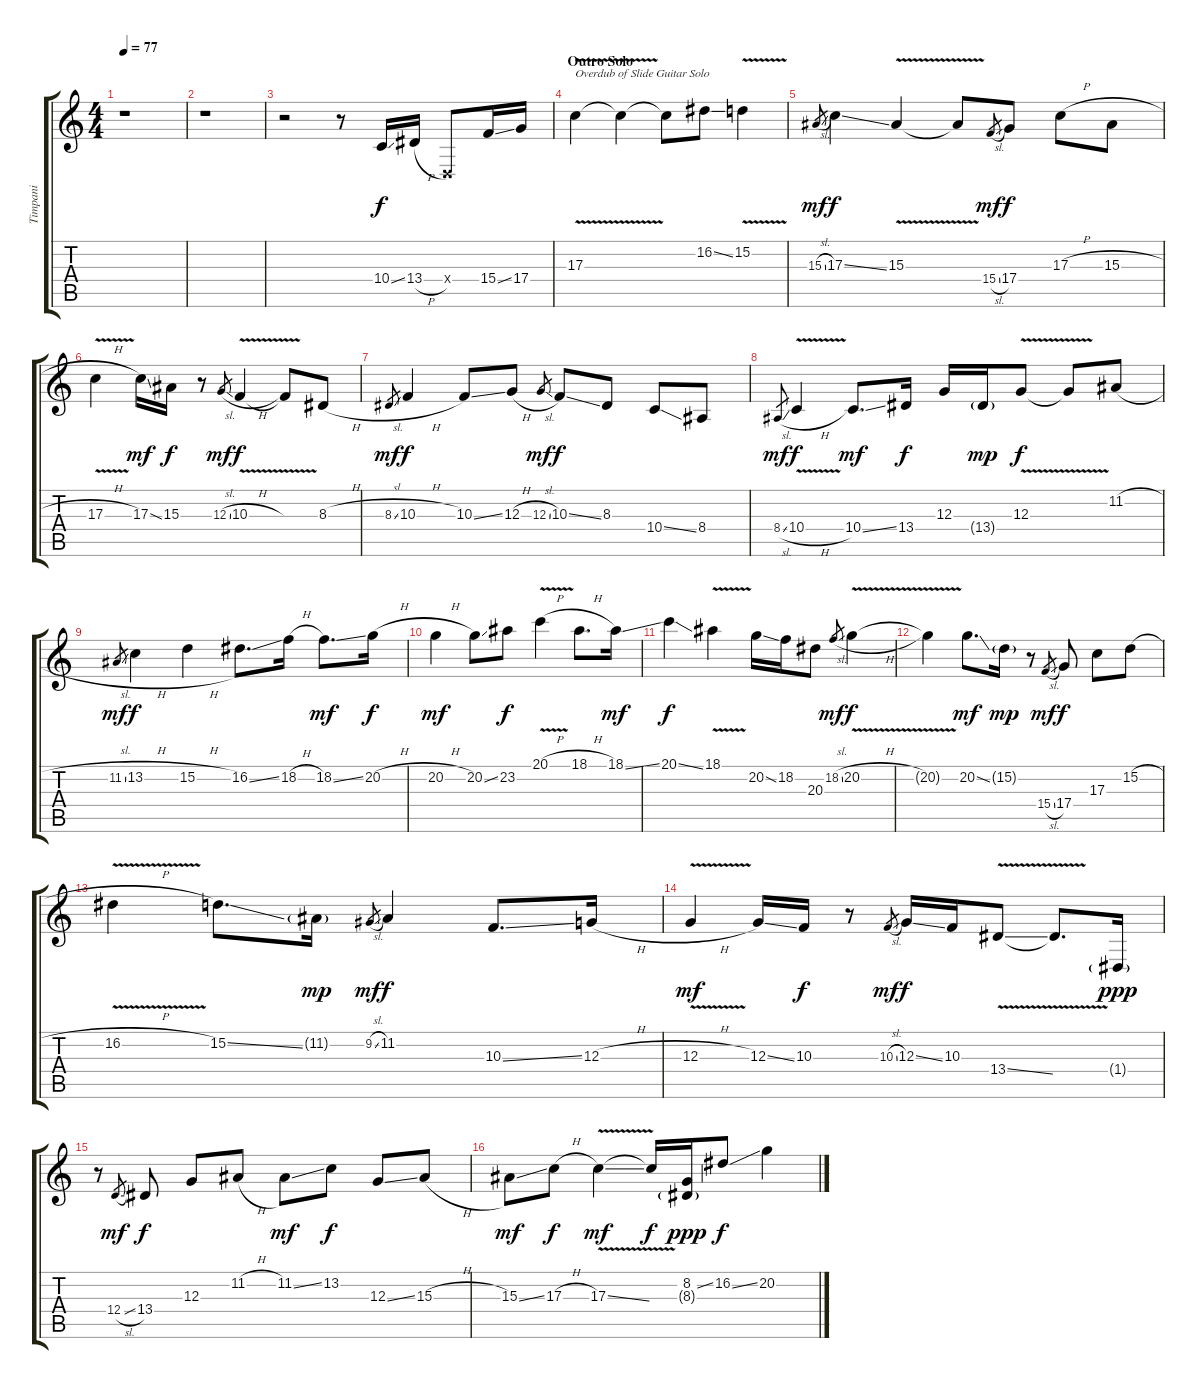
\track ("Timpani" "Timpani") {instrument timpani}
\staff {score tabs}
\tuning (E4 B3 G3 D3 A2 E2) {hide}
\ts (4 4)
\tempo 77
\clef g2
\ks c
r.1{dy f} |
r.1 |
r.2{volume 14 balance 10 instrument blownbottle} r.8 10.4{ss}.16 13.4{h}.16 0.4{x}.8 15.4{ss}.16 17.4.16 |
\section ("" "Outro Solo")
17.3{v}.4{txt "Overdub of Slide Guitar Solo"} 17.3{t}.4 17.3{t}.8 16.2{ss}.8 15.2{v}.4 |
15.3{sl}.8{gr dy mf} 17.3{ss}.4{dy f} 15.3{v}.4 15.3{t}.8 15.4{sl}.8{gr dy mf} 17.4.8{dy f} 17.3{h}.8 15.3{h}.8 |
17.3{v h}.4 17.3{ss}.16{dy mf} 15.3.16{dy f} r.8 12.3{sl}.8{gr dy mf} 10.3{v h}.4{dy f} 10.3{t}.8 8.3{h}.8 |
8.3{sl}.8{gr dy mf} 10.3{h}.4{dy f} 10.3{ss}.8 12.3{h}.8 12.3{sl}.8{gr dy mf} 10.3{ss}.8{dy f} 8.3.8 10.4{ss}.8 8.4.8 |
8.4{sl}.8{gr dy mf} 10.4{v h}.4{dy f} 10.4{ss}.8{d dy mf} 13.4.16{dy f} 12.3.16 13.4{g}.16{dy mp} 12.3{v}.8{dy f} 12.3{t}.8 11.2{h}.8 |
11.2{sl}.8{gr dy mf} 13.2{h}.4{dy f} 15.2{h}.4 16.2{ss}.8{d} 18.2{h}.16 18.2{ss}.8{d dy mf} 20.2{h}.16{dy f} |
20.2{h}.4{dy mf} 20.2{ss}.8 23.2.8{dy f} 20.1{v h}.4 18.1{h}.8{d} 18.1{ss}.16{dy mf} |
20.1{ss}.4{dy f} 18.1{v}.4 20.2{ss}.16 18.2.16 20.3.8 18.2{sl}.8{gr dy mf} 20.2{v h}.4{dy f} |
20.2{t}.4 20.2{ss}.8{d dy mf} 15.2{g}.16{dy mp} r.8 15.4{sl}.8{gr dy mf} 17.4.8{dy f} 17.3.8 15.2{h}.8 |
16.2{v h}.4 15.2{ss}.8{d} 11.2{g}.16{dy mp} 9.2{sl}.8{gr dy mf} 11.2.4{dy f} 10.3{ss}.8{d} 12.3{h}.16 |
12.3{v h}.4{dy mf} 12.3{ss}.16 10.3.16{dy f} r.8 10.3{sl}.8{gr dy mf} 12.3{ss}.16{dy f} 10.3.16 13.4{v ss}.8 13.4{t}.8{d} 1.4{g}.16{dy ppp} |
r.8 12.4{sl}.8{gr dy mf} 13.4.8{dy f} 12.3.8 11.2{h}.8 11.2{ss}.8{dy mf} 13.2.8{dy f} 12.3{ss}.8 15.3{h}.8 |
15.3{ss}.8{dy mf} 17.3{h}.8{dy f} 17.3{v ss}.4{dy mf} 17.3{t}.16{dy f} (8.2{ss} 8.3{g}).16{dy ppp} 16.2{ss}.8{dy f} 20.2{h}.4
